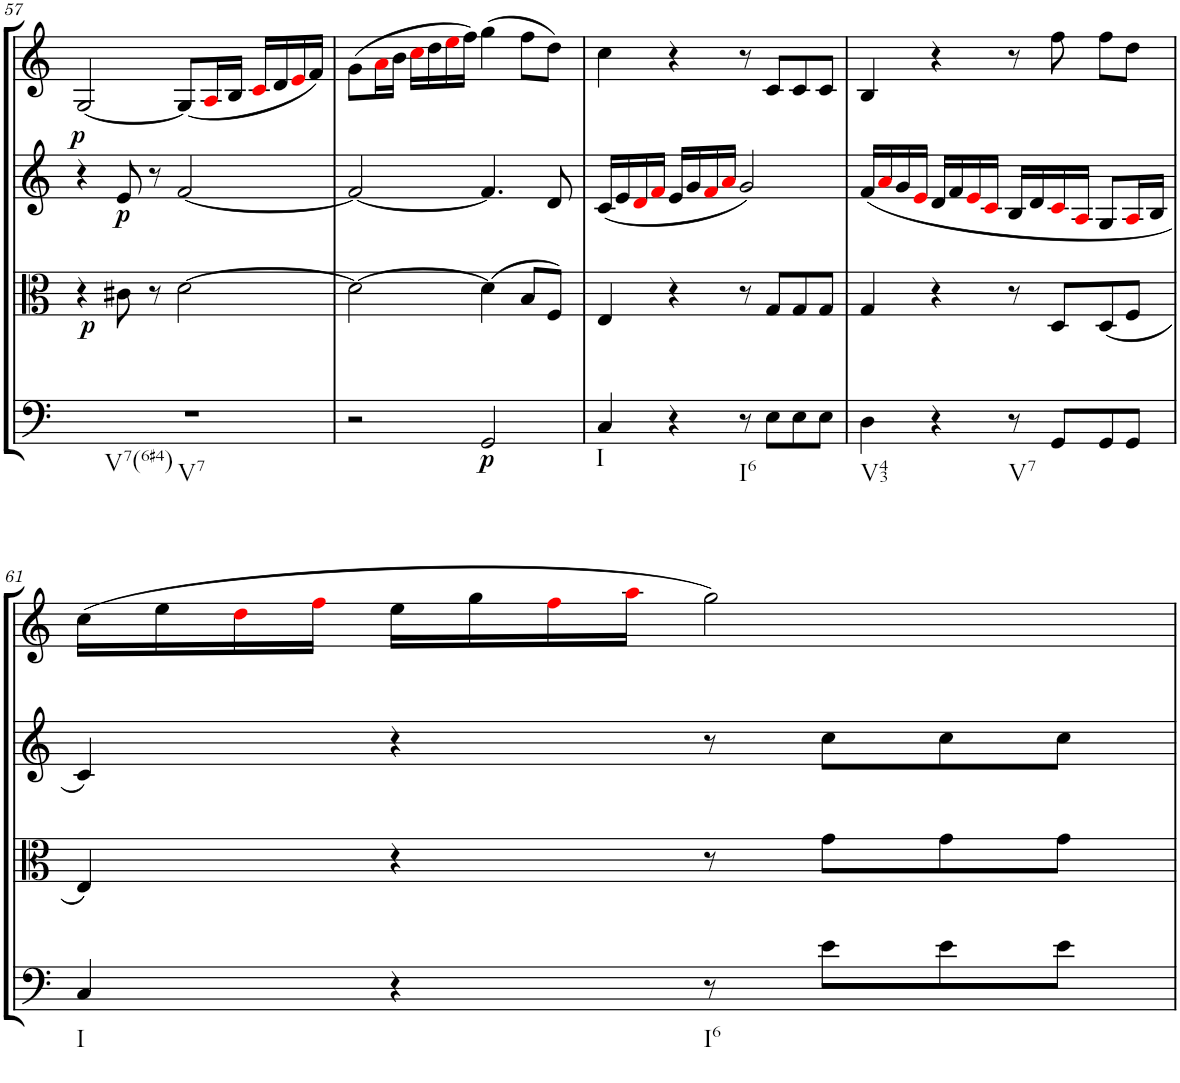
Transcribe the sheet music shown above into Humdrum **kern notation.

**kern	**dynam	**kern	**dynam	**kern	**dynam	**kern
*part4	*part4	*part3	*part3	*part2	*part2	*part1
*staff4	*staff4	*staff3	*staff3	*staff2	*staff2	*staff1
*I"Cello	*	*I"Viola	*	*I"2nd Violin	*	*I"1st Violin
*	*	*I'Vla	*	*I'Vln	*	*I'Vln
!!LO:PB:g=z
*clefF4	*	*clefC3	*	*clefG2	*	*clefG2
*k[]	*	*k[]	*	*k[]	*	*k[]
*M4/4	*	*M4/4	*	*M4/4	*	*M4/4
*met(c)	*	*met(c)	*	*met(c)	*	*met(c)
=57	=57	=57	=57	=57	=57	=57
!LO:TX:b:t=V7(6#4)	!	!	!	!	!	!
!LO:TX:b:t=V7	!	!	!	!	!	!
!	!	!	!LO:DY:b	!	!LO:DY:a	!
1r	.	4r	p	4r	p	[2G/
!	!	!	!	!	!LO:DY:b	!
.	.	8c#X\	.	8e/	p	.
.	.	8r	.	8r	.	.
.	.	[2d\	.	[2f/	.	(8G/L]
.	.	.	.	.	.	16Ai/L
.	.	.	.	.	.	16B/JJ
.	.	.	.	.	.	16ci/LL
.	.	.	.	.	.	16d/
.	.	.	.	.	.	16ei/
.	.	.	.	.	.	16f/JJ)
=58	=58	=58	=58	=58	=58	=58
2r	.	2d\_	.	2f/_	.	(8g\L
.	.	.	.	.	.	16ai\L
.	.	.	.	.	.	16b\JJ
.	.	.	.	.	.	16cci\LL
.	.	.	.	.	.	16dd\
.	.	.	.	.	.	16eei\
.	.	.	.	.	.	16ff\JJ)
!	!LO:DY:b	!	!	!	!	!
2GG/	p	(4d\]	.	4.f/]	.	(4gg\
.	.	8B/L	.	.	.	8ff\L
.	.	8F/J)	.	8d/	.	8dd\J)
=59	=59	=59	=59	=59	=59	=59
!LO:TX:b:t=I	!	!	!	!	!	!
4C/	.	4E/	.	(16c/LL	.	4cc\
.	.	.	.	16e/	.	.
.	.	.	.	16di/	.	.
.	.	.	.	16fi/JJ	.	.
4r	.	4r	.	16e/LL	.	4r
.	.	.	.	16g/	.	.
.	.	.	.	16fi/	.	.
.	.	.	.	16ai/JJ	.	.
!LO:TX:b:t=I6	!	!	!	!	!	!
8r	.	8r	.	2g/)	.	8r
8E\L	.	8G/L	.	.	.	8c/L
8E\	.	8G/	.	.	.	8c/
8E\J	.	8G/J	.	.	.	8c/J
=60	=60	=60	=60	=60	=60	=60
!LO:TX:b:t=V43	!	!	!	!	!	!
4D\	.	4G/	.	(16f/LL	.	4B/
.	.	.	.	16ai/	.	.
.	.	.	.	16g/	.	.
.	.	.	.	16ei/JJ	.	.
4r	.	4r	.	16d/LL	.	4r
.	.	.	.	16f/	.	.
.	.	.	.	16ei/	.	.
.	.	.	.	16ci/JJ	.	.
!LO:TX:b:t=V7	!	!	!	!	!	!
8r	.	8r	.	16B/LL	.	8r
.	.	.	.	16d/	.	.
8GG/L	.	8D/L	.	16ci/	.	8ff\
.	.	.	.	16Ai/JJ	.	.
8GG/	.	(8D/	.	8G/L	.	8ff\L
8GG/J	.	8F/J	.	16Ai/L	.	8dd\J
.	.	.	.	16B/JJ	.	.
!!LO:LB:g=z
=61	=61	=61	=61	=61	=61	=61
!LO:TX:b:t=I	!	!	!	!	!	!
4C/	.	4E/)	.	4c/)	.	(16cc\LL
.	.	.	.	.	.	16ee\
.	.	.	.	.	.	16ddi\
.	.	.	.	.	.	16ffi\JJ
4r	.	4r	.	4r	.	16ee\LL
.	.	.	.	.	.	16gg\
.	.	.	.	.	.	16ffi\
.	.	.	.	.	.	16aai\JJ
!LO:TX:b:t=I6	!	!	!	!	!	!
8r	.	8r	.	8r	.	2gg\)
8e\L	.	8g\L	.	8cc\L	.	.
8e\	.	8g\	.	8cc\	.	.
8e\J	.	8g\J	.	8cc\J	.	.
=	=	=	=	=	=	=
*-	*-	*-	*-	*-	*-	*-
